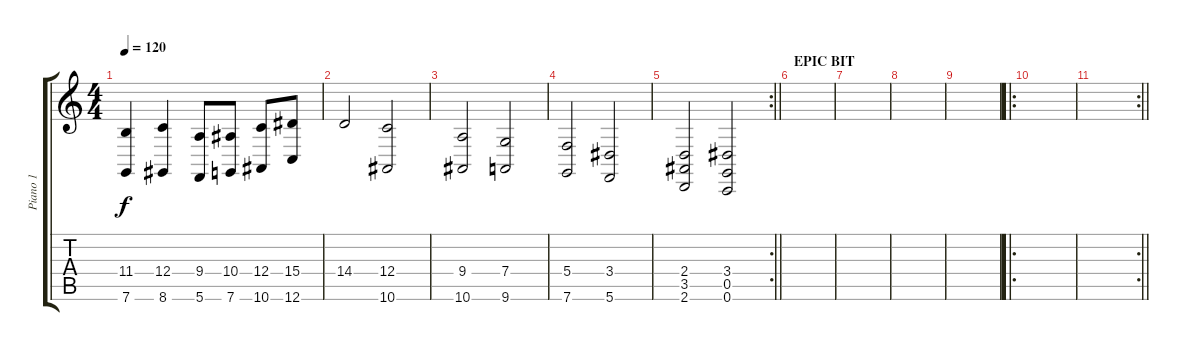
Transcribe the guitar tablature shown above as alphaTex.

\track ("Piano 1" "Piano 1") {instrument acousticgrandpiano}
\staff {score tabs}
\tuning (D4 A3 F3 C3 G2 C2) {hide}
\ts (4 4)
\tempo 120
\clef g2
\ks c
(11.4 7.6).4{dy f} (12.4 8.6).4 (9.4 5.6).8 (10.4 7.6).8 (12.4 10.6).8 (15.4 12.6).8 |
14.4.2 (12.4 10.6).2 |
(9.4 10.6).2 (7.4 9.6).2 |
(5.4 7.6).2 (3.4 5.6).2 |
\rc 2
\barLineRight lightlight
(2.4 3.5 2.6).2 (3.4 0.5 0.6).2 |
\section ("" "EPIC BIT")
|
|
|
|
\ro
|
\rc 2
\barLineRight lightlight
